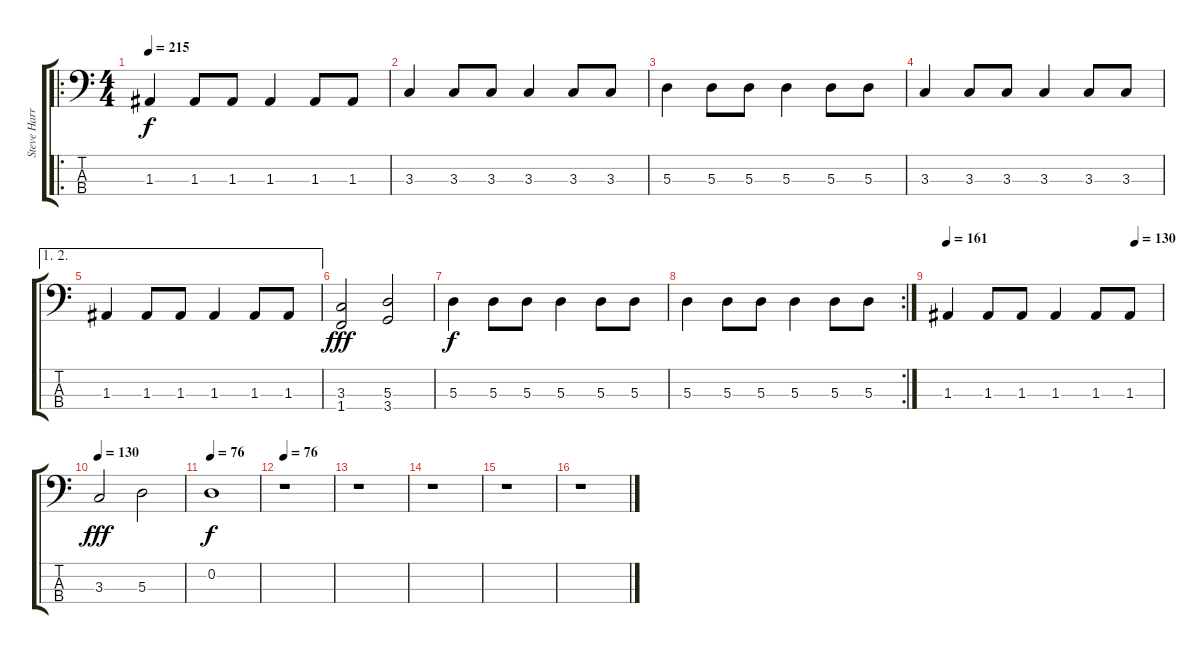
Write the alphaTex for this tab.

\track ("Steve Harris" "Steve Harr") {instrument electricbasspick}
\staff {score tabs}
\tuning (G2 D2 A1 E1) {hide}
\ro
\ts (4 4)
\tempo 215
\clef f4
\ks c
1.3.4{dy f} 1.3.8 1.3.8 1.3.4 1.3.8 1.3.8 |
3.3.4 3.3.8 3.3.8 3.3.4 3.3.8 3.3.8 |
5.3.4 5.3.8 5.3.8 5.3.4 5.3.8 5.3.8 |
3.3.4 3.3.8 3.3.8 3.3.4 3.3.8 3.3.8 |
\ae (1 2)
1.3.4 1.3.8 1.3.8 1.3.4 1.3.8 1.3.8 |
(3.3 1.4).2{dy fff instrument slapbass1} (5.3 3.4).2 |
5.3.4{dy f instrument electricbasspick} 5.3.8 5.3.8 5.3.4 5.3.8 5.3.8 |
\rc 2
5.3.4 5.3.8 5.3.8 5.3.4 5.3.8 5.3.8 |
\tempo 161
\tempo (130 0.875)
1.3.4 1.3.8 1.3.8 1.3.4 1.3.8 1.3.8 |
\tempo 130
3.3.2{dy fff instrument slapbass1} 5.3.2 |
\tempo 76
0.2.1{dy f instrument electricbassfinger} |
\tempo 76
r.1 |
r.1 |
r.1 |
r.1 |
r.1
